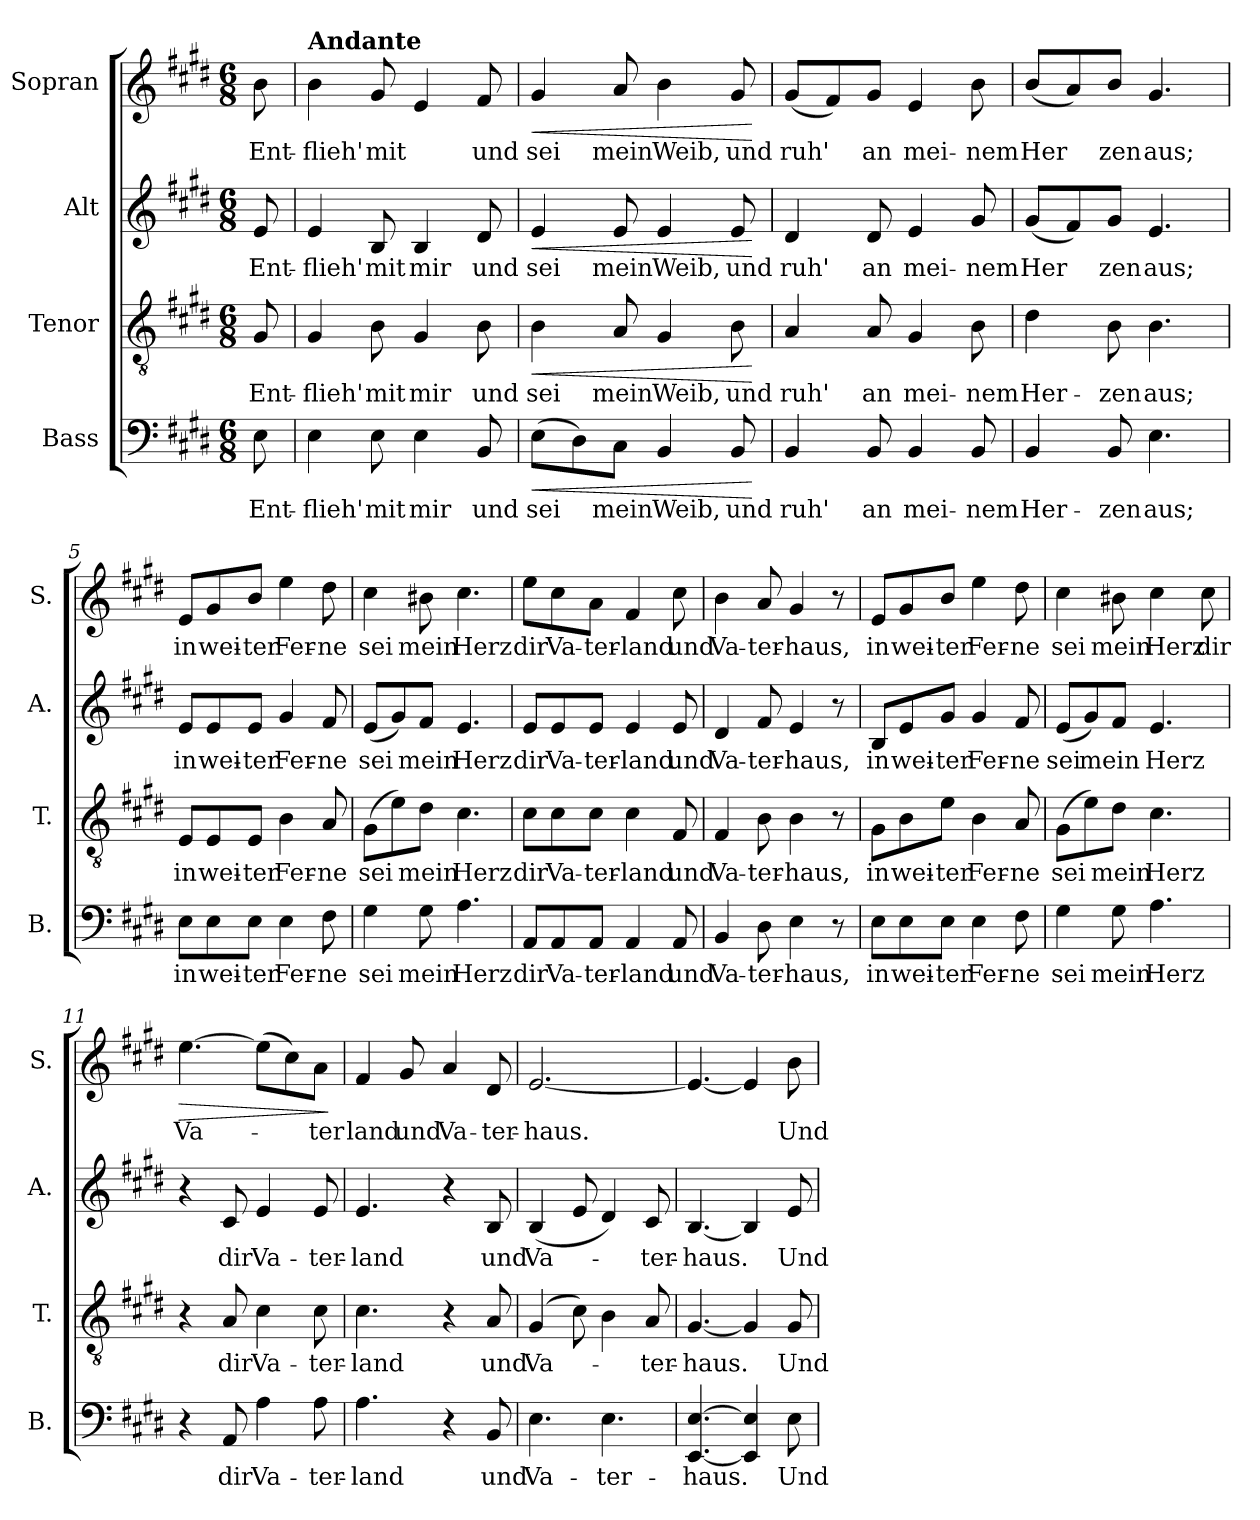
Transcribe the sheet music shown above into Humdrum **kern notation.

**kern	**text	**dynam	**kern	**text	**dynam	**kern	**text	**dynam	**kern	**text	**dynam
*part4	*part4	*part4	*part3	*part3	*part3	*part2	*part2	*part2	*part1	*part1	*part1
*staff4	*staff4	*staff4	*staff3	*staff3	*staff3	*staff2	*staff2	*staff2	*staff1	*staff1	*staff1
*I"Bass	*	*	*I"Tenor	*	*	*I"Alt	*	*	*I"Sopran	*	*
*I'B.	*	*	*I'T.	*	*	*I'A.	*	*	*I'S.	*	*
*clefF4	*	*	*clefGv2	*	*	*clefG2	*	*	*clefG2	*	*
*k[f#c#g#d#]	*	*	*k[f#c#g#d#]	*	*	*k[f#c#g#d#]	*	*	*k[f#c#g#d#]	*	*
*M6/8	*	*	*M6/8	*	*	*M6/8	*	*	*M6/8	*	*
*MM60	*	*	*MM60	*	*	*MM60	*	*	*MM60	*	*
=	=	=	=	=	=	=	=	=	=	=	=
!	!LO:LY:b	!	!	!LO:LY:b	!	!	!LO:LY:b	!	!	!LO:LY:b	!
8E\	Ent-	.	8G#/	Ent-	.	8e/	Ent-	.	8b\	Ent-	.
=1	=1	=1	=1	=1	=1	=1	=1	=1	=1	=1	=1
!	!	!	!	!	!	!	!	!	!LO:TX:a:B:t=Andante	!	!
!	!LO:LY:b	!	!	!LO:LY:b	!	!	!LO:LY:b	!	!	!LO:LY:b	!
4E\	-flieh'	.	4G#/	-flieh'	.	4e/	-flieh'	.	4b\	-flieh'	.
!	!LO:LY:b	!	!	!LO:LY:b	!	!	!LO:LY:b	!	!	!LO:LY:b	!
8E\	mit	.	8B\	mit	.	8B/	mit	.	8g#/	mit	.
!	!LO:LY:b	!	!	!LO:LY:b	!	!	!LO:LY:b	!	!	!	!
4E\	mir	.	4G#/	mir	.	4B/	mir	.	4e/	.	.
!	!LO:LY:b	!	!	!LO:LY:b	!	!	!LO:LY:b	!	!	!LO:LY:b	!
8BB/	und	.	8B\	und	.	8d#/	und	.	8f#/	und	.
=2	=2	=2	=2	=2	=2	=2	=2	=2	=2	=2	=2
!	!LO:LY:b	!LO:HP:b	!	!LO:LY:b	!LO:HP:b	!	!LO:LY:b	!LO:HP:b	!	!LO:LY:b	!LO:HP:b
(>8E\L	sei	<	4B\	sei	<	4e/	sei	<	4g#/	sei	<
8D#\)	.	.	.	.	.	.	.	.	.	.	.
!	!LO:LY:b	!	!	!LO:LY:b	!	!	!LO:LY:b	!	!	!LO:LY:b	!
8C#\J	mein	.	8A/	mein	.	8e/	mein	.	8a/	mein	.
!	!LO:LY:b	!	!	!LO:LY:b	!	!	!LO:LY:b	!	!	!LO:LY:b	!
4BB/	Weib,	.	4G#/	Weib,	.	4e/	Weib,	.	4b\	Weib,	.
!	!LO:LY:b	!	!	!LO:LY:b	!	!	!LO:LY:b	!	!	!LO:LY:b	!
8BB/	und	.	8B\	und	.	8e/	und	.	8g#/	und	.
.	.	[	.	.	[	.	.	[	.	.	[
=3	=3	=3	=3	=3	=3	=3	=3	=3	=3	=3	=3
!	!LO:LY:b	!	!	!LO:LY:b	!	!	!LO:LY:b	!	!	!LO:LY:b	!
4BB/	ruh'	.	4A/	ruh'	.	4d#/	ruh'	.	(<8g#/L	ruh'	.
.	.	.	.	.	.	.	.	.	8f#/)	.	.
!	!LO:LY:b	!	!	!LO:LY:b	!	!	!LO:LY:b	!	!	!LO:LY:b	!
8BB/	an	.	8A/	an	.	8d#/	an	.	8g#/J	an	.
!	!LO:LY:b	!	!	!LO:LY:b	!	!	!LO:LY:b	!	!	!LO:LY:b	!
4BB/	mei-	.	4G#/	mei-	.	4e/	mei-	.	4e/	mei-	.
!	!LO:LY:b	!	!	!LO:LY:b	!	!	!LO:LY:b	!	!	!LO:LY:b	!
8BB/	-nem	.	8B\	-nem	.	8g#/	-nem	.	8b\	-nem	.
=4	=4	=4	=4	=4	=4	=4	=4	=4	=4	=4	=4
!	!LO:LY:b	!	!	!LO:LY:b	!	!	!LO:LY:b	!	!	!LO:LY:b	!
4BB/	Her-	.	4d#\	Her-	.	(<8g#/L	Her	.	(<8b/L	Her	.
.	.	.	.	.	.	8f#/)	.	.	8a/)	.	.
!	!LO:LY:b	!	!	!LO:LY:b	!	!	!LO:LY:b	!	!	!LO:LY:b	!
8BB/	-zen	.	8B\	-zen	.	8g#/J	zen	.	8b/J	zen	.
!	!LO:LY:b	!	!	!LO:LY:b	!	!	!LO:LY:b	!	!	!LO:LY:b	!
4.E\	aus;	.	4.B\	aus;	.	4.e/	aus;	.	4.g#/	aus;	.
!!LO:LB:g=z
=5	=5	=5	=5	=5	=5	=5	=5	=5	=5	=5	=5
!	!LO:LY:b	!	!	!LO:LY:b	!	!	!LO:LY:b	!	!	!LO:LY:b	!
8E\L	in	.	8E/L	in	.	8e/L	in	.	8e/L	in	.
!	!LO:LY:b	!	!	!LO:LY:b	!	!	!LO:LY:b	!	!	!LO:LY:b	!
8E\	wei-	.	8E/	wei-	.	8e/	wei-	.	8g#/	wei-	.
!	!LO:LY:b	!	!	!LO:LY:b	!	!	!LO:LY:b	!	!	!LO:LY:b	!
8E\J	-ter	.	8E/J	-ter	.	8e/J	-ter	.	8b/J	-ter	.
!	!LO:LY:b	!	!	!LO:LY:b	!	!	!LO:LY:b	!	!	!LO:LY:b	!
4E\	Fer-	.	4B\	Fer-	.	4g#/	Fer-	.	4ee\	Fer-	.
!	!LO:LY:b	!	!	!LO:LY:b	!	!	!LO:LY:b	!	!	!LO:LY:b	!
8F#\	-ne	.	8A/	-ne	.	8f#/	-ne	.	8dd#\	-ne	.
=6	=6	=6	=6	=6	=6	=6	=6	=6	=6	=6	=6
!	!LO:LY:b	!	!	!LO:LY:b	!	!	!LO:LY:b	!	!	!LO:LY:b	!
4G#\	sei	.	(>8G#\L	sei	.	(<8e/L	sei	.	4cc#\	sei	.
.	.	.	8e\)	.	.	8g#/)	.	.	.	.	.
!	!LO:LY:b	!	!	!LO:LY:b	!	!	!LO:LY:b	!	!	!LO:LY:b	!
8G#\	mein	.	8d#\J	mein	.	8f#/J	mein	.	8b#X\	mein	.
!	!LO:LY:b	!	!	!LO:LY:b	!	!	!LO:LY:b	!	!	!LO:LY:b	!
4.A\	Herz	.	4.c#\	Herz	.	4.e/	Herz	.	4.cc#\	Herz	.
=7	=7	=7	=7	=7	=7	=7	=7	=7	=7	=7	=7
!	!LO:LY:b	!	!	!LO:LY:b	!	!	!LO:LY:b	!	!	!LO:LY:b	!
8AA/L	dir	.	8c#\L	dir	.	8e/L	dir	.	8ee\L	dir	.
!	!LO:LY:b	!	!	!LO:LY:b	!	!	!LO:LY:b	!	!	!LO:LY:b	!
8AA/	Va-	.	8c#\	Va-	.	8e/	Va-	.	8cc#\	Va-	.
!	!LO:LY:b	!	!	!LO:LY:b	!	!	!LO:LY:b	!	!	!LO:LY:b	!
8AA/J	-ter-	.	8c#\J	-ter-	.	8e/J	-ter-	.	8a\J	-ter-	.
!	!LO:LY:b	!	!	!LO:LY:b	!	!	!LO:LY:b	!	!	!LO:LY:b	!
4AA/	-land	.	4c#\	-land	.	4e/	-land	.	4f#/	-land	.
!	!LO:LY:b	!	!	!LO:LY:b	!	!	!LO:LY:b	!	!	!LO:LY:b	!
8AA/	und	.	8F#/	und	.	8e/	und	.	8cc#\	und	.
=8	=8	=8	=8	=8	=8	=8	=8	=8	=8	=8	=8
!	!LO:LY:b	!	!	!LO:LY:b	!	!	!LO:LY:b	!	!	!LO:LY:b	!
4BB/	Va-	.	4F#/	Va-	.	4d#/	Va-	.	4b\	Va-	.
!	!LO:LY:b	!	!	!LO:LY:b	!	!	!LO:LY:b	!	!	!LO:LY:b	!
8D#\	-ter-	.	8B\	-ter-	.	8f#/	-ter-	.	8a/	-ter-	.
!	!LO:LY:b	!	!	!LO:LY:b	!	!	!LO:LY:b	!	!	!LO:LY:b	!
4E\	-haus,	.	4B\	-haus,	.	4e/	-haus,	.	4g#/	-haus,	.
8r	.	.	8r	.	.	8r	.	.	8r	.	.
=9	=9	=9	=9	=9	=9	=9	=9	=9	=9	=9	=9
!	!LO:LY:b	!	!	!LO:LY:b	!	!	!LO:LY:b	!	!	!LO:LY:b	!
8E\L	in	.	8G#\L	in	.	8B/L	in	.	8e/L	in	.
!	!LO:LY:b	!	!	!LO:LY:b	!	!	!LO:LY:b	!	!	!LO:LY:b	!
8E\	wei-	.	8B\	wei-	.	8e/	wei-	.	8g#/	wei-	.
!	!LO:LY:b	!	!	!LO:LY:b	!	!	!LO:LY:b	!	!	!LO:LY:b	!
8E\J	-ter	.	8e\J	-ter	.	8g#/J	-ter	.	8b/J	-ter	.
!	!LO:LY:b	!	!	!LO:LY:b	!	!	!LO:LY:b	!	!	!LO:LY:b	!
4E\	Fer-	.	4B\	Fer-	.	4g#/	Fer-	.	4ee\	Fer-	.
!	!LO:LY:b	!	!	!LO:LY:b	!	!	!LO:LY:b	!	!	!LO:LY:b	!
8F#\	-ne	.	8A/	-ne	.	8f#/	-ne	.	8dd#\	-ne	.
!!LO:PB:g=z
=10	=10	=10	=10	=10	=10	=10	=10	=10	=10	=10	=10
!	!LO:LY:b	!	!	!LO:LY:b	!	!	!LO:LY:b	!	!	!LO:LY:b	!
4G#\	sei	.	(>8G#\L	sei	.	(<8e/L	sei	.	4cc#\	sei	.
!	!	!	!	!	!	!	!LO:LY:b	!	!	!	!
.	.	.	8e\)	.	.	8g#/)	mein	.	.	.	.
!	!LO:LY:b	!	!	!LO:LY:b	!	!	!	!	!	!LO:LY:b	!
8G#\	mein	.	8d#\J	mein	.	8f#/J	.	.	8b#X\	mein	.
!	!LO:LY:b	!	!	!LO:LY:b	!	!	!LO:LY:b	!	!	!LO:LY:b	!
4.A\	Herz	.	4.c#\	Herz	.	4.e/	Herz	.	4cc#\	Herz	.
!	!	!	!	!	!	!	!	!	!	!LO:LY:b	!
.	.	.	.	.	.	.	.	.	8cc#\	dir	.
=11	=11	=11	=11	=11	=11	=11	=11	=11	=11	=11	=11
!	!	!	!	!	!	!	!	!	!	!LO:LY:b	!LO:HP:b
4r	.	.	4r	.	.	4r	.	.	[4.ee\	Va-	>
!	!LO:LY:b	!	!	!LO:LY:b	!	!	!LO:LY:b	!	!	!	!
8AA/	dir	.	8A/	dir	.	8c#/	dir	.	.	.	.
!	!LO:LY:b	!	!	!LO:LY:b	!	!	!LO:LY:b	!	!	!	!
4A\	Va-	.	4c#\	Va-	.	4e/	Va-	.	(>8ee\L]	.	.
.	.	.	.	.	.	.	.	.	8cc#\)	.	.
!	!LO:LY:b	!	!	!LO:LY:b	!	!	!LO:LY:b	!	!	!LO:LY:b	!
8A\	-ter-	.	8c#\	-ter-	.	8e/	-ter-	.	8a\J	-ter	.
.	.	.	.	.	.	.	.	.	.	.	]
=12	=12	=12	=12	=12	=12	=12	=12	=12	=12	=12	=12
!	!LO:LY:b	!	!	!LO:LY:b	!	!	!LO:LY:b	!	!	!LO:LY:b	!
4.A\	-land	.	4.c#\	-land	.	4.e/	-land	.	4f#/	land	.
!	!	!	!	!	!	!	!	!	!	!LO:LY:b	!
.	.	.	.	.	.	.	.	.	8g#/	und	.
!	!	!	!	!	!	!	!	!	!	!LO:LY:b	!
4r	.	.	4r	.	.	4r	.	.	4a/	Va-	.
!	!LO:LY:b	!	!	!LO:LY:b	!	!	!LO:LY:b	!	!	!LO:LY:b	!
8BB/	und	.	8A/	und	.	8B/	und	.	8d#/	-ter-	.
=13	=13	=13	=13	=13	=13	=13	=13	=13	=13	=13	=13
!	!LO:LY:b	!	!	!LO:LY:b	!	!	!LO:LY:b	!	!	!LO:LY:b	!
4.E\	Va-	.	(>4G#/	Va-	.	(<4B/	Va-	.	[2.e/	-haus.	.
.	.	.	8c#\)	.	.	8e/	.	.	.	.	.
!	!LO:LY:b	!	!	!	!	!	!	!	!	!	!
4.E\	-ter-	.	4B\	.	.	4d#/)	.	.	.	.	.
!	!	!	!	!LO:LY:b	!	!	!LO:LY:b	!	!	!	!
.	.	.	8A/	-ter-	.	8c#/	-ter-	.	.	.	.
=14	=14	=14	=14	=14	=14	=14	=14	=14	=14	=14	=14
!	!LO:LY:b	!	!	!LO:LY:b	!	!	!LO:LY:b	!	!	!	!
[4.EE/ [4.E/	-haus.	.	[4.G#/	-haus.	.	[4.B/	-haus.	.	4.e/_	.	.
4EE/] 4E/]	.	.	4G#/]	.	.	4B/]	.	.	4e/]	.	.
!	!LO:LY:b	!	!	!LO:LY:b	!	!	!LO:LY:b	!	!	!LO:LY:b	!
8E\	Und	.	8G#/	Und	.	8e/	Und	.	8b\	Und	.
=	=	=	=	=	=	=	=	=	=	=	=
*-	*-	*-	*-	*-	*-	*-	*-	*-	*-	*-	*-
